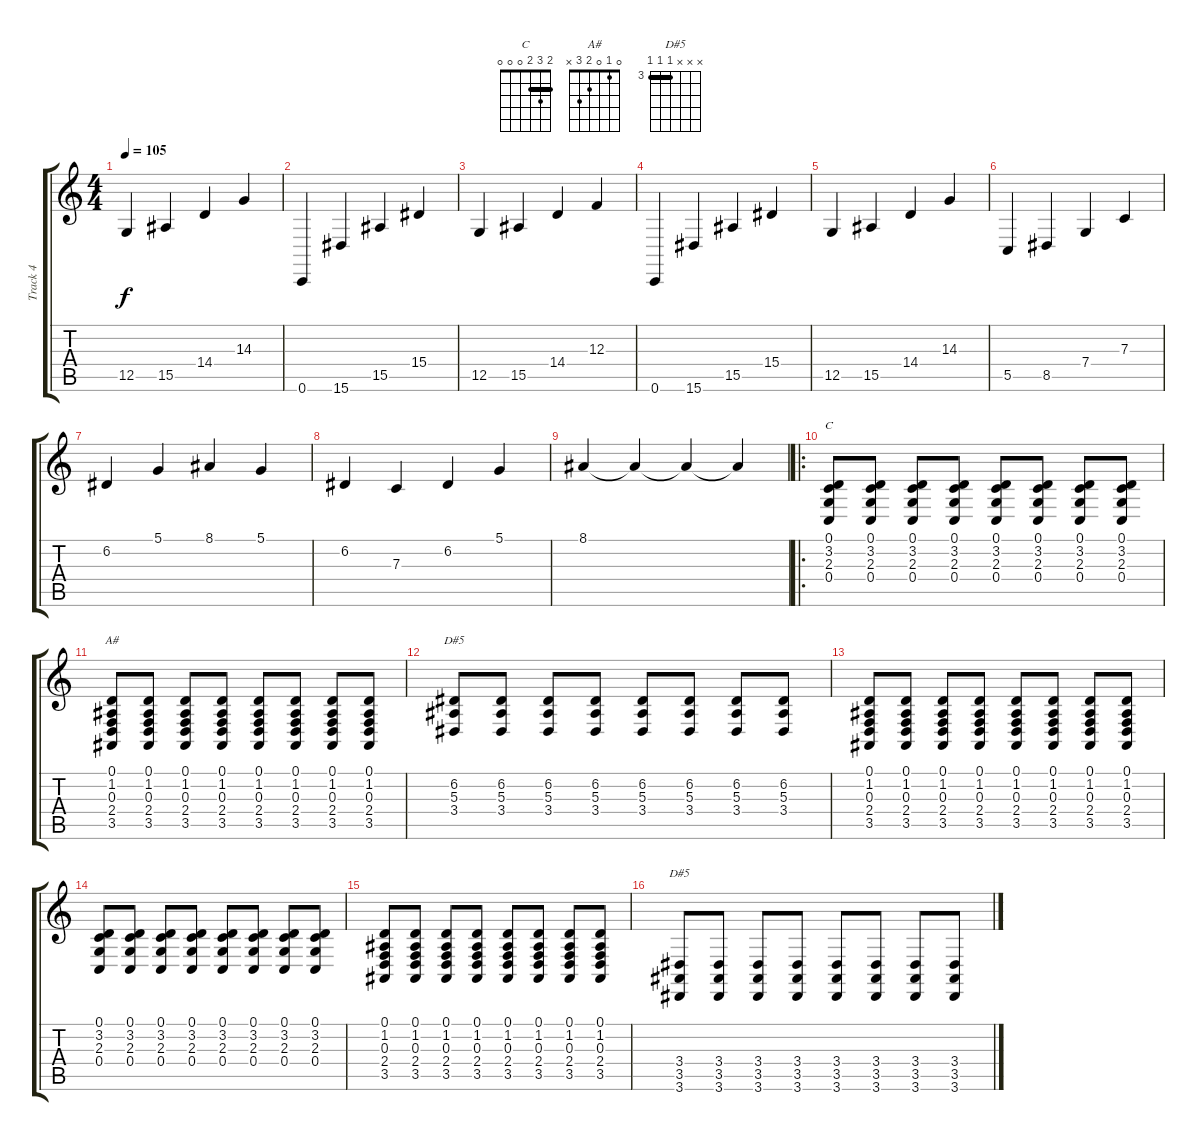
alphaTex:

\track ("Track 4" "Track 4") {instrument harpsichord}
\staff {score tabs}
\tuning (D4 A3 F3 C3 G2 C2) {hide}
\chord ("C" 2 3 2 0 0 0) {barre 2}
\chord ("A#" 0 1 0 2 3 x)
\chord ("D#5" x 6 5 3 x x) {firstfret 3}
\chord ("D#5" x x x 3 3 3) {firstfret 3 barre 3}
\ts (4 4)
\tempo 105
\clef g2
\ks c
12.5.4{dy f} 15.5.4 14.4.4 14.3.4 |
0.6.4 15.6.4 15.5.4 15.4.4 |
12.5.4 15.5.4 14.4.4 12.3.4 |
0.6.4 15.6.4 15.5.4 15.4.4 |
12.5.4 15.5.4 14.4.4 14.3.4 |
5.5.4 8.5.4 7.4.4 7.3.4 |
6.2.4 5.1.4 8.1.4 5.1.4 |
6.2.4 7.3.4 6.2.4 5.1.4 |
8.1.4 8.1{t}.4 8.1{t}.4 8.1{t}.4 |
\ro
(0.1 3.2 2.3 0.4).8{ch "C"} (0.1 3.2 2.3 0.4).8 (0.1 3.2 2.3 0.4).8 (0.1 3.2 2.3 0.4).8 (0.1 3.2 2.3 0.4).8 (0.1 3.2 2.3 0.4).8 (0.1 3.2 2.3 0.4).8 (0.1 3.2 2.3 0.4).8 |
(0.1 1.2 0.3 2.4 3.5).8{ch "A#"} (0.1 1.2 0.3 2.4 3.5).8 (0.1 1.2 0.3 2.4 3.5).8 (0.1 1.2 0.3 2.4 3.5).8 (0.1 1.2 0.3 2.4 3.5).8 (0.1 1.2 0.3 2.4 3.5).8 (0.1 1.2 0.3 2.4 3.5).8 (0.1 1.2 0.3 2.4 3.5).8 |
(6.2 5.3 3.4).8{ch "D#5"} (6.2 5.3 3.4).8 (6.2 5.3 3.4).8 (6.2 5.3 3.4).8 (6.2 5.3 3.4).8 (6.2 5.3 3.4).8 (6.2 5.3 3.4).8 (6.2 5.3 3.4).8 |
(0.1 1.2 0.3 2.4 3.5).8 (0.1 1.2 0.3 2.4 3.5).8 (0.1 1.2 0.3 2.4 3.5).8 (0.1 1.2 0.3 2.4 3.5).8 (0.1 1.2 0.3 2.4 3.5).8 (0.1 1.2 0.3 2.4 3.5).8 (0.1 1.2 0.3 2.4 3.5).8 (0.1 1.2 0.3 2.4 3.5).8 |
(0.1 3.2 2.3 0.4).8 (0.1 3.2 2.3 0.4).8 (0.1 3.2 2.3 0.4).8 (0.1 3.2 2.3 0.4).8 (0.1 3.2 2.3 0.4).8 (0.1 3.2 2.3 0.4).8 (0.1 3.2 2.3 0.4).8 (0.1 3.2 2.3 0.4).8 |
(0.1 1.2 0.3 2.4 3.5).8 (0.1 1.2 0.3 2.4 3.5).8 (0.1 1.2 0.3 2.4 3.5).8 (0.1 1.2 0.3 2.4 3.5).8 (0.1 1.2 0.3 2.4 3.5).8 (0.1 1.2 0.3 2.4 3.5).8 (0.1 1.2 0.3 2.4 3.5).8 (0.1 1.2 0.3 2.4 3.5).8 |
(3.4 3.5 3.6).8{ch "D#5"} (3.4 3.5 3.6).8 (3.4 3.5 3.6).8 (3.4 3.5 3.6).8 (3.4 3.5 3.6).8 (3.4 3.5 3.6).8 (3.4 3.5 3.6).8 (3.4 3.5 3.6).8
